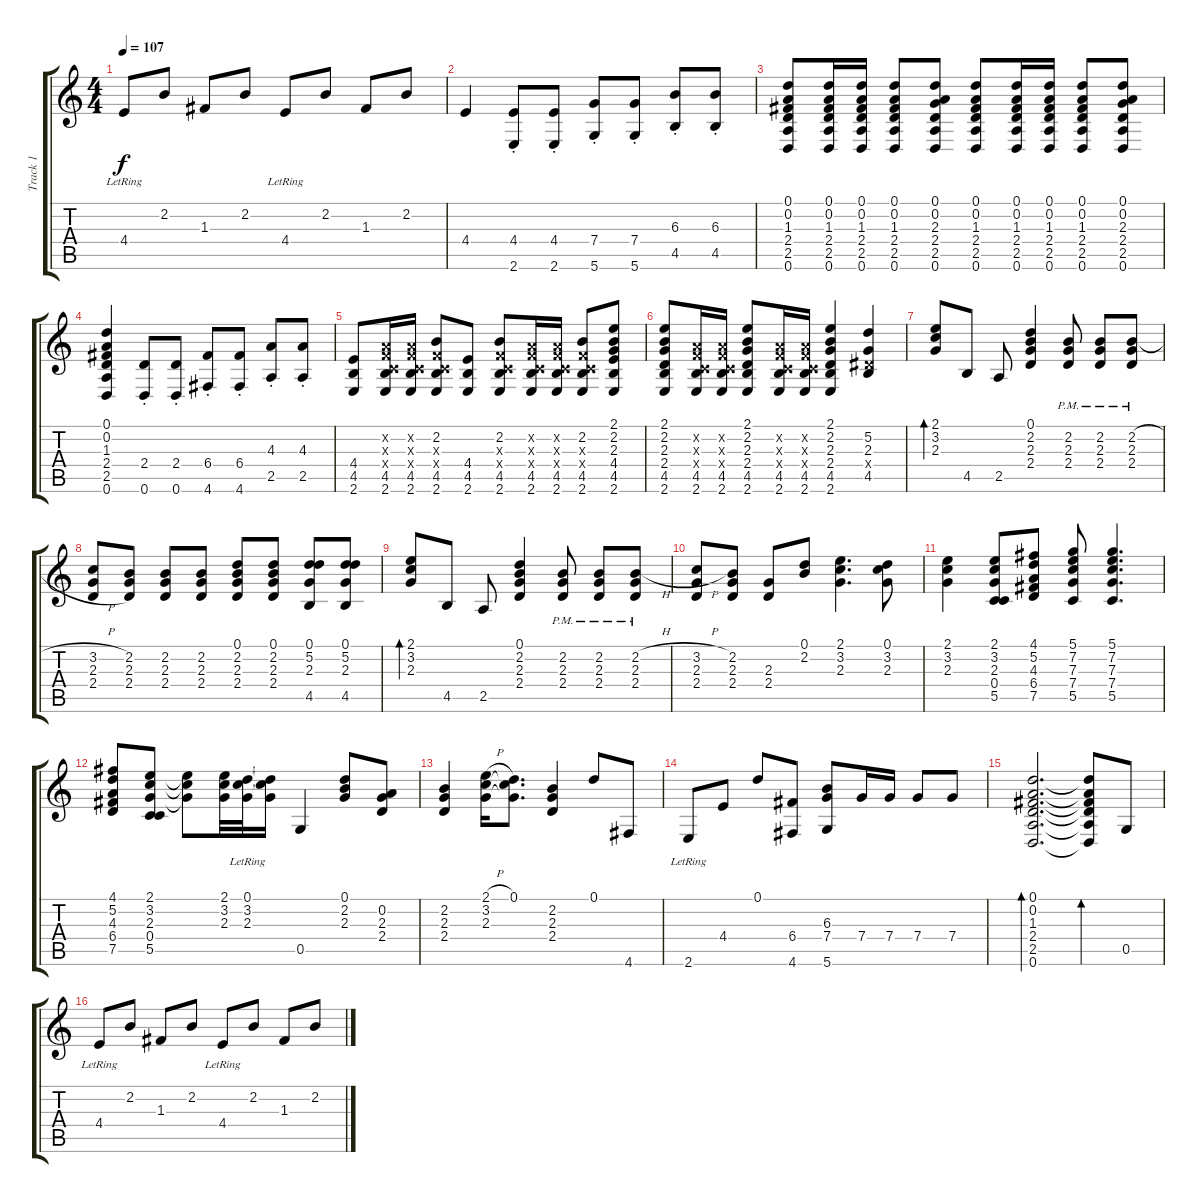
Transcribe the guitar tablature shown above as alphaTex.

\track ("Track 1" "Track 1") {instrument acousticguitarsteel}
\staff {score tabs}
\tuning (D4 A3 F3 C3 G2 D2) {hide}
\ts (4 4)
\tempo 107
\clef g2
\ks c
4.4{lr}.8{dy f} 2.2.8 1.3.8 2.2.8 4.4{lr}.8 2.2.8 1.3.8 2.2.8 |
4.4.4 (4.4{st} 2.6{st}).8 (4.4{st} 2.6{st}).8 (7.4{st} 5.6{st}).8 (7.4{st} 5.6{st}).8 (6.3{st} 4.5{st}).8 (6.3{st} 4.5{st}).8 |
(0.1 0.2 1.3 2.4 2.5 0.6).8 (0.1 0.2 1.3 2.4 2.5 0.6).16 (0.1 0.2 1.3 2.4 2.5 0.6).16 (0.1 0.2 1.3 2.4 2.5 0.6).8 (0.1 0.2 2.3 2.4 2.5 0.6).8 (0.1 0.2 1.3 2.4 2.5 0.6).8 (0.1 0.2 1.3 2.4 2.5 0.6).16 (0.1 0.2 1.3 2.4 2.5 0.6).16 (0.1 0.2 1.3 2.4 2.5 0.6).8 (0.1 0.2 2.3 2.4 2.5 0.6).8 |
(0.1 0.2 1.3 2.4 2.5 0.6).4 (2.4{st} 0.6{st}).8 (2.4{st} 0.6{st}).8 (6.4{st} 4.6{st}).8 (6.4{st} 4.6{st}).8 (4.3{st} 2.5{st}).8 (4.3{st} 2.5{st}).8 |
(4.4 4.5 2.6).8 (0.2{x} 0.3{x} 0.4{x} 4.5 2.6).16 (0.2{x} 0.3{x} 0.4{x} 4.5 2.6).16 (2.2 0.3{x} 0.4{x} 4.5 2.6).8 (4.4 4.5 2.6).8 (2.2 0.3{x} 0.4{x} 4.5 2.6).8 (0.2{x} 0.3{x} 0.4{x} 4.5 2.6).16 (0.2{x} 0.3{x} 0.4{x} 4.5 2.6).16 (2.2 0.3{x} 0.4{x} 4.5 2.6).8 (2.1 2.2 2.3 4.4 4.5 2.6).8 |
(2.1 2.2 2.3 2.4 4.5 2.6).8 (0.2{x} 0.3{x} 0.4{x} 4.5 2.6).16 (0.2{x} 0.3{x} 0.4{x} 4.5 2.6).16 (2.1 2.2 2.3 2.4 4.5 2.6).8 (0.2{x} 0.3{x} 0.4{x} 4.5 2.6).16 (0.2{x} 0.3{x} 0.4{x} 4.5 2.6).16 (2.1 2.2 2.3 2.4 4.5 2.6).4 (5.2 2.3 3.4{x} 4.5).4 |
(2.1 3.2 2.3).8{bd 120} 4.5.8 2.5.8 (0.1 2.2 2.3 2.4).4 (2.2 2.3 2.4{pm}).8 (2.2 2.3 2.4{pm}).8 (2.2{h} 2.3 2.4{pm}).8 |
(3.2{h} 2.3 2.4).8 (2.2 2.3 2.4).8 (2.2 2.3 2.4).8 (2.2 2.3 2.4).8 (0.1 2.2 2.3 2.4).8 (0.1 2.2 2.3 2.4).8 (0.1 5.2 2.3 4.5).8 (0.1 5.2 2.3 4.5).8 |
(2.1 3.2 2.3).8{bd 120} 4.5.8 2.5.8 (0.1 2.2 2.3 2.4).4 (2.2 2.3 2.4{pm}).8 (2.2 2.3 2.4{pm}).8 (2.2{h} 2.3 2.4{pm}).8 |
(3.2{h} 2.3 2.4).8 (2.2 2.3 2.4).8 (2.3 2.4).8 (0.1 2.2).8 (2.1 3.2 2.3).4{d} (0.1 3.2 2.3).8 |
(2.1 3.2 2.3).4 (2.1 3.2 2.3 0.4 5.5).8 (4.1 5.2 4.3 6.4 7.5).8 (5.1 7.2 7.3 7.4 5.5).8 (5.1 7.2 7.3 7.4 5.5).4{d} |
(4.1 5.2 4.3 6.4 7.5).8 (2.1 3.2 2.3 0.4 5.5).8 (2.1{t} 3.2{t} 2.3{t}).8 (2.1 3.2 2.3).32 (0.1{lr} 3.2{lr} 2.3).32 (0.1{t} 3.2{t} 2.3{t}).16 0.5.4 (0.1 2.2 2.3).8 (0.2 2.3 2.4).8 |
(2.2 2.3 2.4).4 (2.1{h} 3.2 2.3).16 (0.1 3.2{t} 2.3{t}).8{d} (2.2 2.3 2.4).4 0.1.8 4.6.8 |
2.6{lr}.8 4.4.8 0.1.8 (6.4 4.6).8 (6.3 7.4 5.6).8 7.4.16 7.4.16 7.4.8 7.4.8 |
(0.1 0.2 1.3 2.4 2.5 0.6).2{d bd 120} (0.1{t} 0.2{t} 1.3{t} 2.4{t} 2.5{t} 0.6{t}).8{bd 120} 0.5.8 |
4.4{lr}.8 2.2.8 1.3.8 2.2.8 4.4{lr}.8 2.2.8 1.3.8 2.2.8
